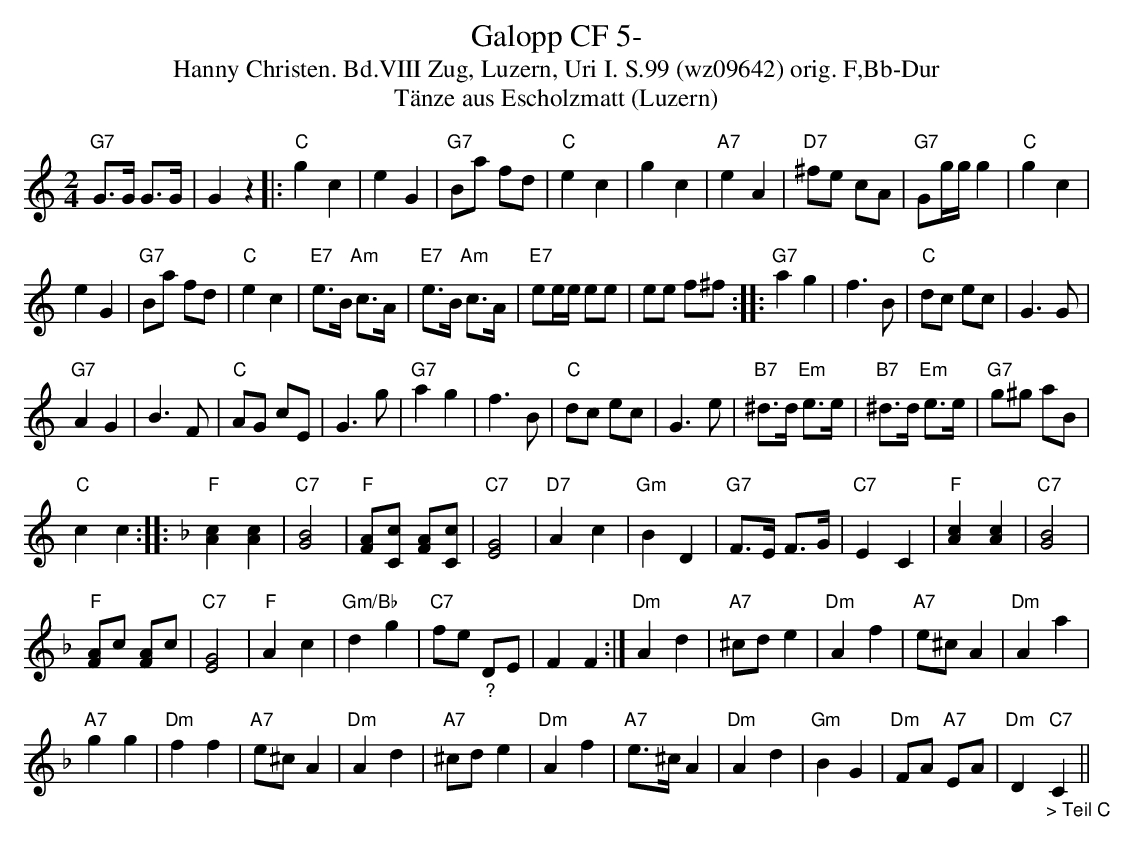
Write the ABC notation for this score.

X:1
T:Galopp CF 5-
T:Hanny Christen. Bd.VIII Zug, Luzern, Uri I. S.99 (wz09642) orig. F,Bb-Dur
T:T\"anze aus Escholzmatt (Luzern)
M:2/4
L:1/8
K:Cmaj
"G7"G>G G>G | G2z2 |: "C"g2c2 | e2 G2 | "G7"Ba fd | "C"e2c2 | g2c2 | "A7"e2A2 | "D7"^fe cA | "G7"Gg/2g/2 g2 | "C"g2 c2 |
e2G2 | "G7"Ba fd | "C"e2c2 | "E7"e>B "Am"c>A | "E7"e>B "Am"c>A | "E7"ee/2e/2 ee | ee f^f :: "G7"a2g2 | f3B | "C"dc ec | G3G |
"G7"A2G2 | B3F | "C"AG cE | G3g | "G7"a2g2 | f3B | "C"dc ec | G3e | "B7"^d>d "Em"e>e | "B7"^d>d "Em"e>e | "G7"g^g aB |
"C"c2c2 :: [K:Fmaj] [L:1/4] "F"[.cA] [.cA] | "C7"[G2B2] | "F"[A/2F/2][c/2C/2] [A/2F/2][c/2C/2] |\
"C7"[E2G2] | "D7"Ac | "Gm"BD | "G7"F/2>E/2 F/2>G/2 | "C7"EC | "F"[Ac][Ac] | "C7"[G2B2] |
"F"[F/2A/2]c/2 [F/2A/2]c/2 | "C7"[E2G2] | "F"Ac | "Gm/Bb"dg | "C7"f/2e/2 "_?"D/2E/2 | FF :| "Dm"Ad | "A7"^c/2d/2 e | "Dm"Af | "A7"e/2^c/2 A | "Dm"Aa |
"A7"gg | "Dm"ff | "A7"e/2^c/2 A | "Dm"Ad | "A7"^c/2d/2 e | "Dm"Af | "A7"e/2>^c/2 A | "Dm"Ad | "Gm"BG | "Dm"F/2A/2 "A7"E/2A/2 | "Dm"D"_> Teil C""C7"C ||
